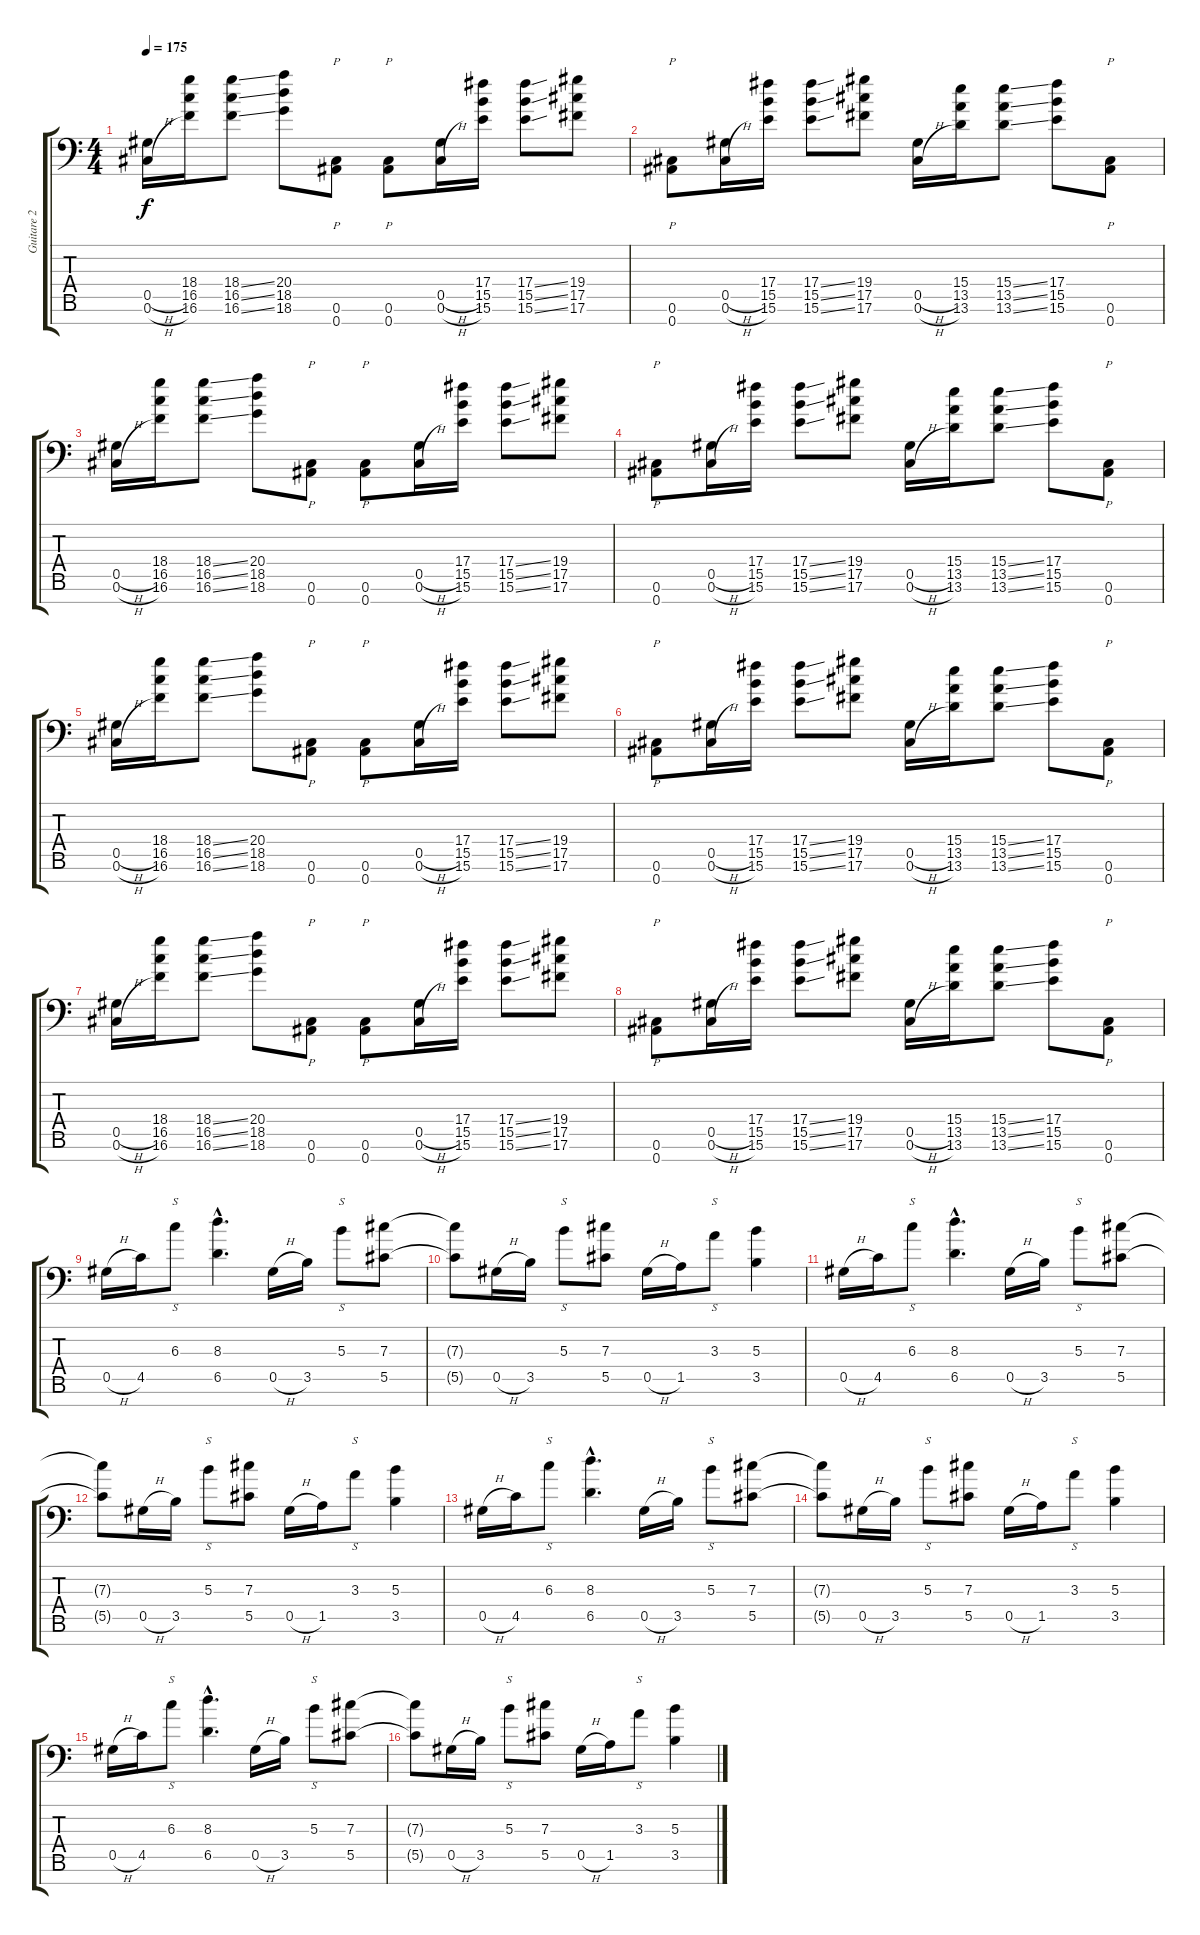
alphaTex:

\track ("Guitare 2" "Guitare 2") {instrument distortionguitar}
\staff {score tabs}
\tuning (Eb4 Bb3 Gb3 Db3 Ab2 Db2 Bb1) {hide}
\ts (4 4)
\tempo 175
\clef f4
\ks c
(0.5{h} 0.6{h}).16{dy f} (18.4 16.5 16.6).16 (18.4{ss} 16.5{ss} 16.6{ss}).8 (20.4 18.5 18.6).8 (0.6 0.7).8{p} (0.6 0.7).8{p} (0.5{h} 0.6{h}).16 (17.4 15.5 15.6).16 (17.4{ss} 15.5{ss} 15.6{ss}).8 (19.4 17.5 17.6).8 |
(0.6 0.7).8{p} (0.5{h} 0.6{h}).16 (17.4 15.5 15.6).16 (17.4{ss} 15.5{ss} 15.6{ss}).8 (19.4 17.5 17.6).8 (0.5{h} 0.6{h}).16 (15.4 13.5 13.6).16 (15.4{ss} 13.5{ss} 13.6{ss}).8 (17.4 15.5 15.6).8 (0.6 0.7).8{p} |
(0.5{h} 0.6{h}).16 (18.4 16.5 16.6).16 (18.4{ss} 16.5{ss} 16.6{ss}).8 (20.4 18.5 18.6).8 (0.6 0.7).8{p} (0.6 0.7).8{p} (0.5{h} 0.6{h}).16 (17.4 15.5 15.6).16 (17.4{ss} 15.5{ss} 15.6{ss}).8 (19.4 17.5 17.6).8 |
(0.6 0.7).8{p} (0.5{h} 0.6{h}).16 (17.4 15.5 15.6).16 (17.4{ss} 15.5{ss} 15.6{ss}).8 (19.4 17.5 17.6).8 (0.5{h} 0.6{h}).16 (15.4 13.5 13.6).16 (15.4{ss} 13.5{ss} 13.6{ss}).8 (17.4 15.5 15.6).8 (0.6 0.7).8{p} |
(0.5{h} 0.6{h}).16 (18.4 16.5 16.6).16 (18.4{ss} 16.5{ss} 16.6{ss}).8 (20.4 18.5 18.6).8 (0.6 0.7).8{p} (0.6 0.7).8{p} (0.5{h} 0.6{h}).16 (17.4 15.5 15.6).16 (17.4{ss} 15.5{ss} 15.6{ss}).8 (19.4 17.5 17.6).8 |
(0.6 0.7).8{p} (0.5{h} 0.6{h}).16 (17.4 15.5 15.6).16 (17.4{ss} 15.5{ss} 15.6{ss}).8 (19.4 17.5 17.6).8 (0.5{h} 0.6{h}).16 (15.4 13.5 13.6).16 (15.4{ss} 13.5{ss} 13.6{ss}).8 (17.4 15.5 15.6).8 (0.6 0.7).8{p} |
(0.5{h} 0.6{h}).16 (18.4 16.5 16.6).16 (18.4{ss} 16.5{ss} 16.6{ss}).8 (20.4 18.5 18.6).8 (0.6 0.7).8{p} (0.6 0.7).8{p} (0.5{h} 0.6{h}).16 (17.4 15.5 15.6).16 (17.4{ss} 15.5{ss} 15.6{ss}).8 (19.4 17.5 17.6).8 |
(0.6 0.7).8{p} (0.5{h} 0.6{h}).16 (17.4 15.5 15.6).16 (17.4{ss} 15.5{ss} 15.6{ss}).8 (19.4 17.5 17.6).8 (0.5{h} 0.6{h}).16 (15.4 13.5 13.6).16 (15.4{ss} 13.5{ss} 13.6{ss}).8 (17.4 15.5 15.6).8 (0.6 0.7).8{p} |
0.5{h}.16 4.5.16 6.3.8{s} (8.3{hac} 6.5{hac}).4{d} 0.5{h}.16 3.5.16 5.3.8{s} (7.3 5.5).8 |
(7.3{t} 5.5{t}).8 0.5{h}.16 3.5.16 5.3.8{s} (7.3 5.5).8 0.5{h}.16 1.5.16 3.3.8{s} (5.3 3.5).4 |
0.5{h}.16 4.5.16 6.3.8{s} (8.3{hac} 6.5{hac}).4{d} 0.5{h}.16 3.5.16 5.3.8{s} (7.3 5.5).8 |
(7.3{t} 5.5{t}).8 0.5{h}.16 3.5.16 5.3.8{s} (7.3 5.5).8 0.5{h}.16 1.5.16 3.3.8{s} (5.3 3.5).4 |
0.5{h}.16 4.5.16 6.3.8{s} (8.3{hac} 6.5{hac}).4{d} 0.5{h}.16 3.5.16 5.3.8{s} (7.3 5.5).8 |
(7.3{t} 5.5{t}).8 0.5{h}.16 3.5.16 5.3.8{s} (7.3 5.5).8 0.5{h}.16 1.5.16 3.3.8{s} (5.3 3.5).4 |
0.5{h}.16 4.5.16 6.3.8{s} (8.3{hac} 6.5{hac}).4{d} 0.5{h}.16 3.5.16 5.3.8{s} (7.3 5.5).8 |
(7.3{t} 5.5{t}).8 0.5{h}.16 3.5.16 5.3.8{s} (7.3 5.5).8 0.5{h}.16 1.5.16 3.3.8{s} (5.3 3.5).4
